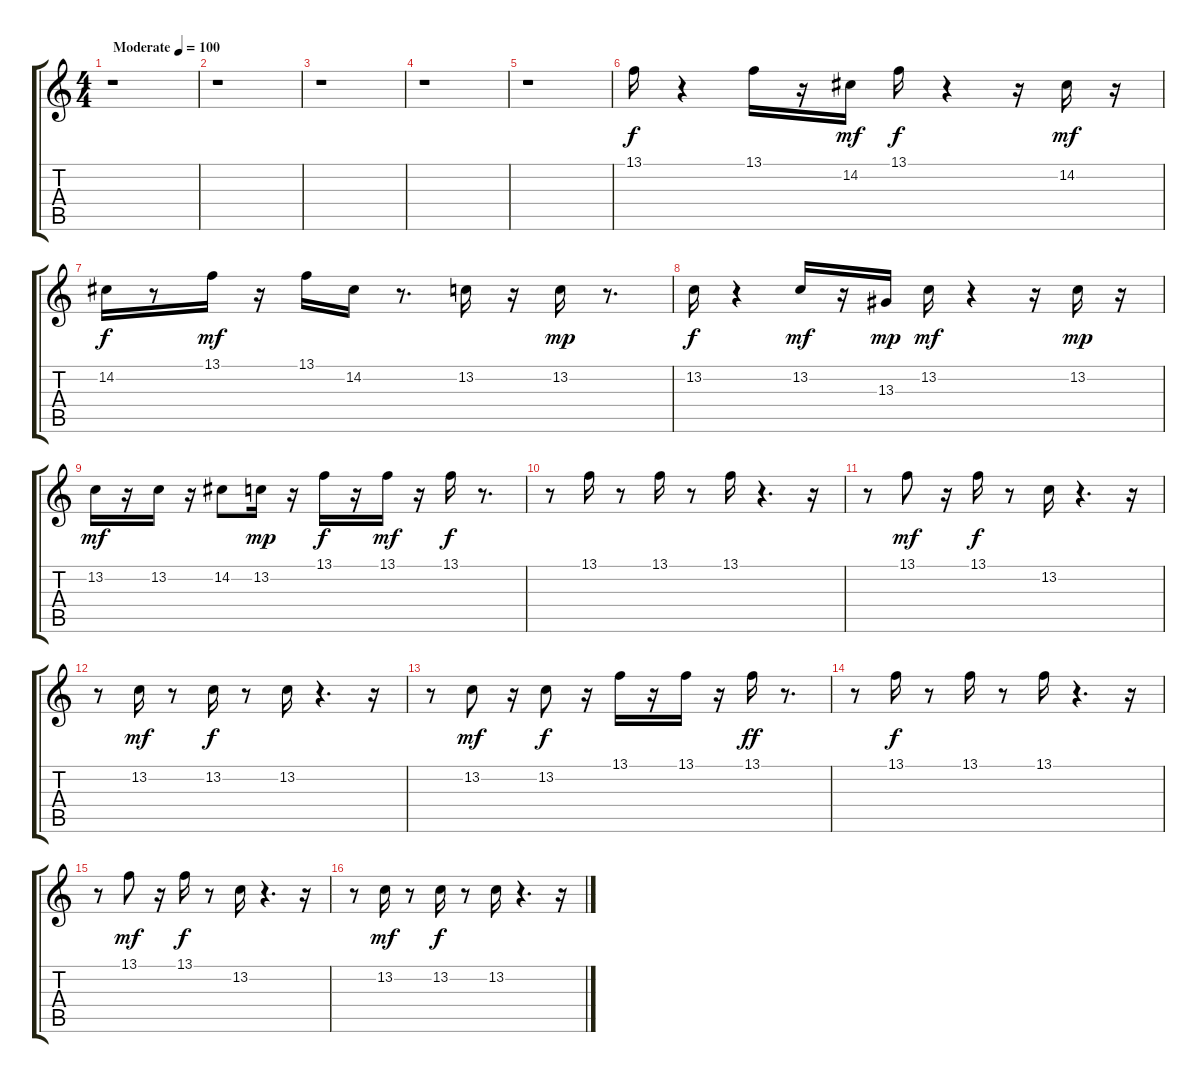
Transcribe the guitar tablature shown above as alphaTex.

\track "" {instrument altosax}
\staff {score tabs}
\tuning (E4 B3 G3 D3 A2 E2) {hide}
\ts (4 4)
\tempo (100 "Moderate")
\clef g2
\ks c
r.1{dy f instrument altosax} |
r.1 |
r.1 |
r.1 |
r.1 |
13.1.16 r.4 13.1.16 r.16 14.2.16{dy mf} 13.1.16{dy f} r.4 r.16 14.2.16{dy mf} r.16 |
14.2.16{dy f} r.8 13.1.16{dy mf} r.16 13.1.16 14.2.16 r.8{d} 13.2.16 r.16 13.2.16{dy mp} r.8{d} |
13.2.16{dy f} r.4 13.2.16{dy mf} r.16 13.3.16{dy mp} 13.2.16{dy mf} r.4 r.16 13.2.16{dy mp} r.16 |
13.2.16{dy mf} r.16 13.2.16 r.16 14.2.8 13.2.16{dy mp} r.16 13.1.16{dy f} r.16 13.1.16{dy mf} r.16 13.1.16{dy f} r.8{d} |
r.8 13.1.16 r.8 13.1.16 r.8 13.1.16 r.4{d} r.16 |
r.8 13.1.8{dy mf} r.16 13.1.16{dy f} r.8 13.2.16 r.4{d} r.16 |
r.8 13.2.16{dy mf} r.8 13.2.16{dy f} r.8 13.2.16 r.4{d} r.16 |
r.8 13.2.8{dy mf} r.16 13.2.8{dy f} r.16 13.1.16 r.16 13.1.16 r.16 13.1.16{dy ff} r.8{d} |
r.8 13.1.16{dy f} r.8 13.1.16 r.8 13.1.16 r.4{d} r.16 |
r.8 13.1.8{dy mf} r.16 13.1.16{dy f} r.8 13.2.16 r.4{d} r.16 |
r.8 13.2.16{dy mf} r.8 13.2.16{dy f} r.8 13.2.16 r.4{d} r.16
